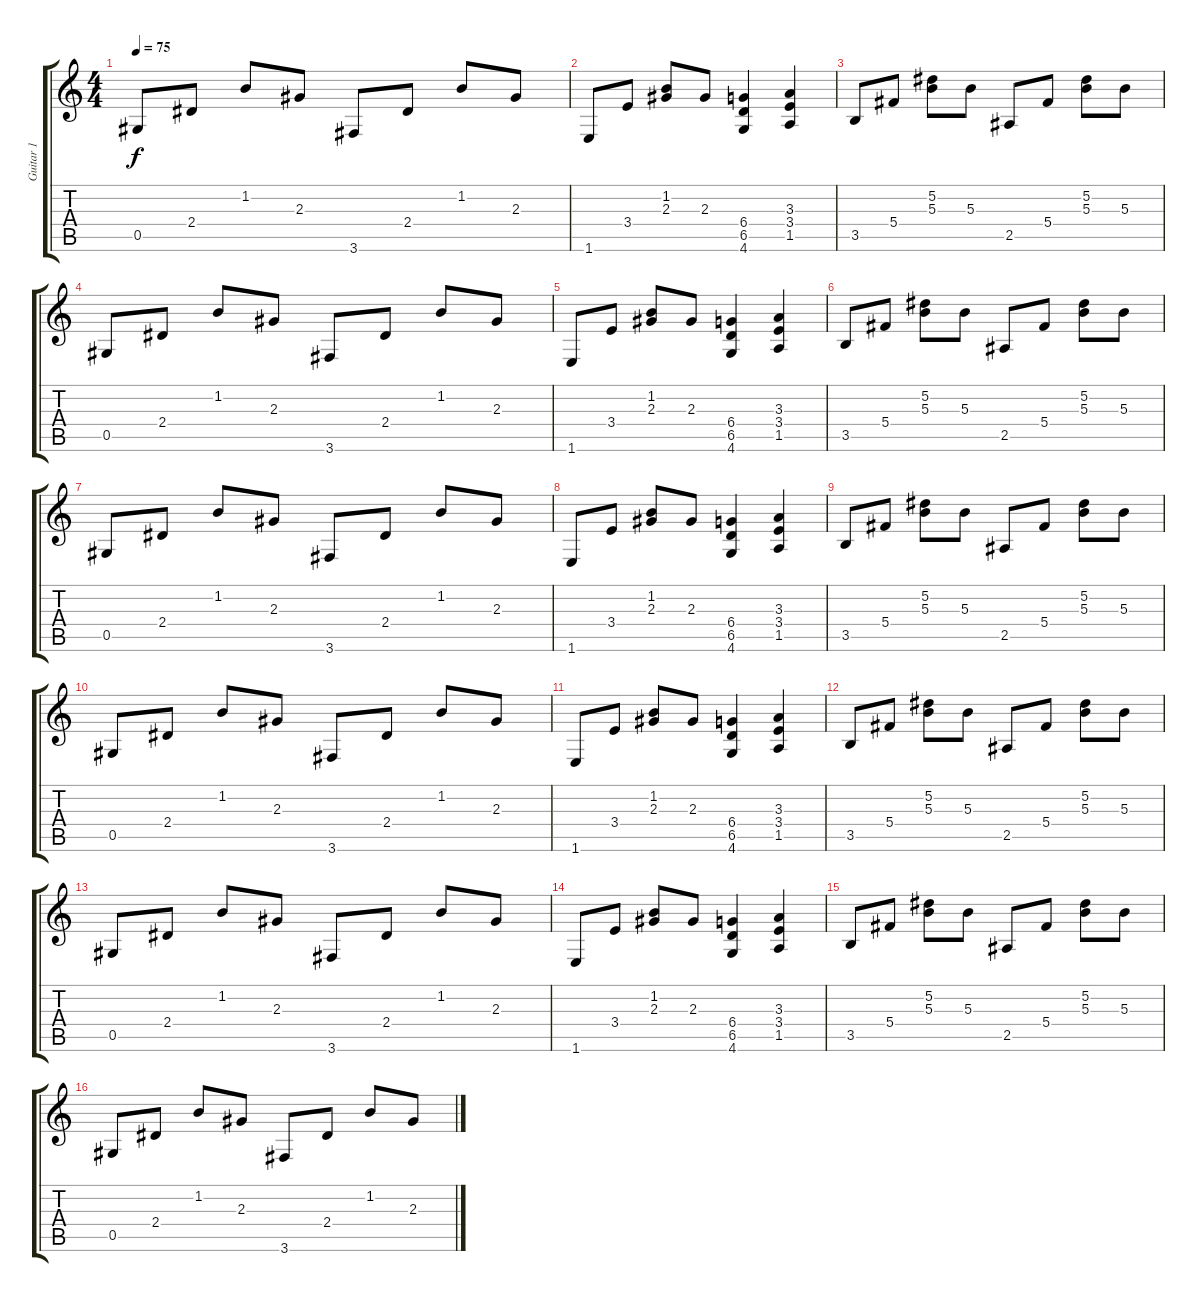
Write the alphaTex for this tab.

\track ("Guitar 1" "Guitar 1") {instrument overdrivenguitar}
\staff {score tabs}
\tuning (Eb4 Bb3 Gb3 Db3 Ab2 Eb2) {hide}
\ts (4 4)
\tempo 75
\clef g2
\ks c
0.5.8{dy f} 2.4.8 1.2.8 2.3.8 3.6.8 2.4.8 1.2.8 2.3.8 |
1.6.8 3.4.8 (1.2 2.3).8 2.3.8 (6.4 6.5 4.6).4 (3.3 3.4 1.5).4 |
3.5.8 5.4.8 (5.2 5.3).8 5.3.8 2.5.8 5.4.8 (5.2 5.3).8 5.3.8 |
0.5.8 2.4.8 1.2.8 2.3.8 3.6.8 2.4.8 1.2.8 2.3.8 |
1.6.8 3.4.8 (1.2 2.3).8 2.3.8 (6.4 6.5 4.6).4 (3.3 3.4 1.5).4 |
3.5.8 5.4.8 (5.2 5.3).8 5.3.8 2.5.8 5.4.8 (5.2 5.3).8 5.3.8 |
0.5.8 2.4.8 1.2.8 2.3.8 3.6.8 2.4.8 1.2.8 2.3.8 |
1.6.8 3.4.8 (1.2 2.3).8 2.3.8 (6.4 6.5 4.6).4 (3.3 3.4 1.5).4 |
3.5.8 5.4.8 (5.2 5.3).8 5.3.8 2.5.8 5.4.8 (5.2 5.3).8 5.3.8 |
0.5.8 2.4.8 1.2.8 2.3.8 3.6.8 2.4.8 1.2.8 2.3.8 |
1.6.8 3.4.8 (1.2 2.3).8 2.3.8 (6.4 6.5 4.6).4 (3.3 3.4 1.5).4 |
3.5.8 5.4.8 (5.2 5.3).8 5.3.8 2.5.8 5.4.8 (5.2 5.3).8 5.3.8 |
0.5.8 2.4.8 1.2.8 2.3.8 3.6.8 2.4.8 1.2.8 2.3.8 |
1.6.8 3.4.8 (1.2 2.3).8 2.3.8 (6.4 6.5 4.6).4 (3.3 3.4 1.5).4 |
3.5.8 5.4.8 (5.2 5.3).8 5.3.8 2.5.8 5.4.8 (5.2 5.3).8 5.3.8 |
0.5.8 2.4.8 1.2.8 2.3.8 3.6.8 2.4.8 1.2.8 2.3.8
